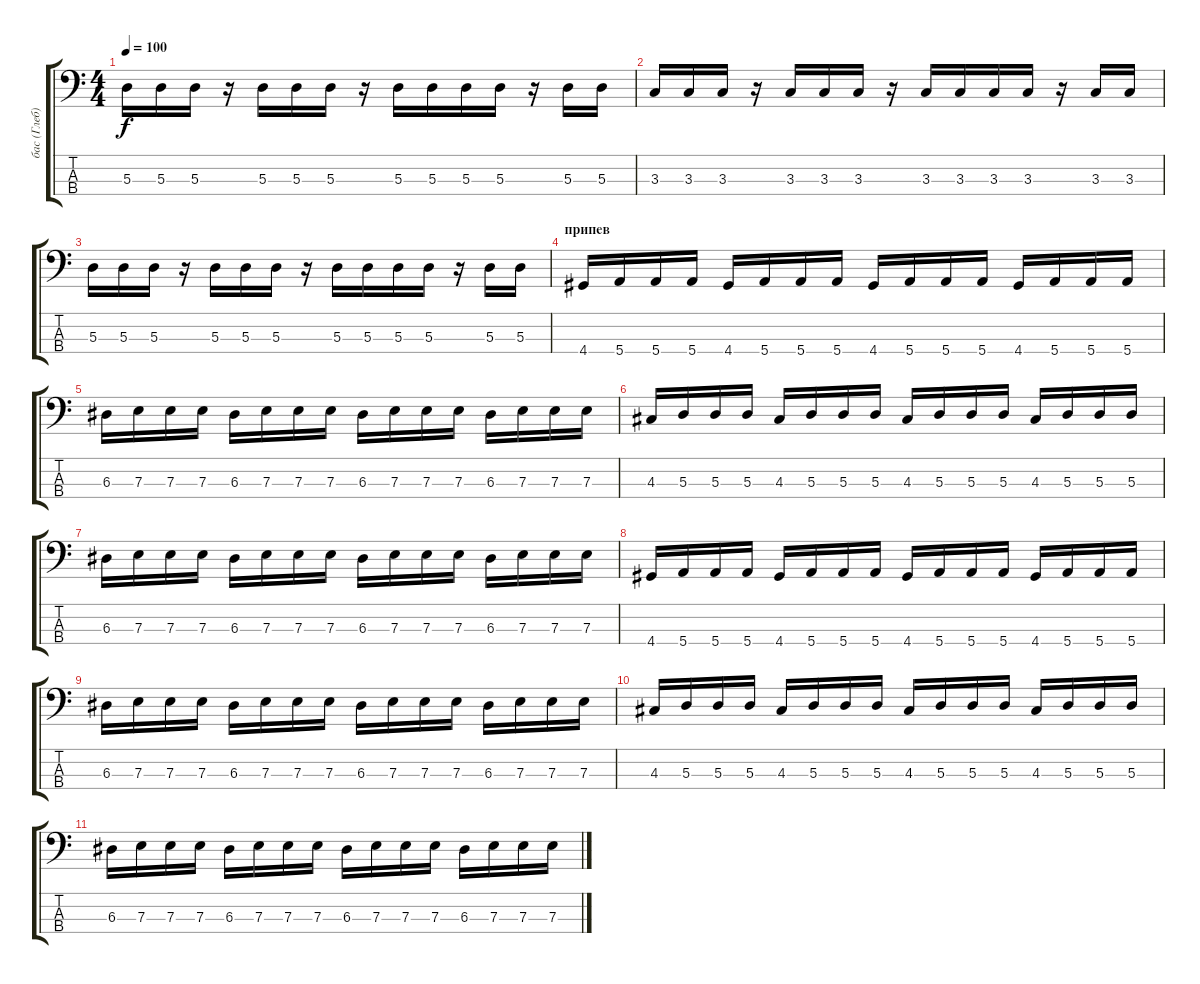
\track ("бас (Глеб)" "бас (Глеб)") {instrument electricbasspick}
\staff {score tabs}
\tuning (G2 D2 A1 E1) {hide}
\ts (4 4)
\tempo 100
\clef f4
\ks c
5.3.16{dy f} 5.3.16 5.3.16 r.16 5.3.16 5.3.16 5.3.16 r.16 5.3.16 5.3.16 5.3.16 5.3.16 r.16 5.3.16 5.3.16 |
3.3.16 3.3.16 3.3.16 r.16 3.3.16 3.3.16 3.3.16 r.16 3.3.16 3.3.16 3.3.16 3.3.16 r.16 3.3.16 3.3.16 |
5.3.16 5.3.16 5.3.16 r.16 5.3.16 5.3.16 5.3.16 r.16 5.3.16 5.3.16 5.3.16 5.3.16 r.16 5.3.16 5.3.16 |
\section ("" "припев")
4.4.16 5.4.16 5.4.16 5.4.16 4.4.16 5.4.16 5.4.16 5.4.16 4.4.16 5.4.16 5.4.16 5.4.16 4.4.16 5.4.16 5.4.16 5.4.16 |
6.3.16 7.3.16 7.3.16 7.3.16 6.3.16 7.3.16 7.3.16 7.3.16 6.3.16 7.3.16 7.3.16 7.3.16 6.3.16 7.3.16 7.3.16 7.3.16 |
4.3.16 5.3.16 5.3.16 5.3.16 4.3.16 5.3.16 5.3.16 5.3.16 4.3.16 5.3.16 5.3.16 5.3.16 4.3.16 5.3.16 5.3.16 5.3.16 |
6.3.16 7.3.16 7.3.16 7.3.16 6.3.16 7.3.16 7.3.16 7.3.16 6.3.16 7.3.16 7.3.16 7.3.16 6.3.16 7.3.16 7.3.16 7.3.16 |
4.4.16 5.4.16 5.4.16 5.4.16 4.4.16 5.4.16 5.4.16 5.4.16 4.4.16 5.4.16 5.4.16 5.4.16 4.4.16 5.4.16 5.4.16 5.4.16 |
6.3.16 7.3.16 7.3.16 7.3.16 6.3.16 7.3.16 7.3.16 7.3.16 6.3.16 7.3.16 7.3.16 7.3.16 6.3.16 7.3.16 7.3.16 7.3.16 |
4.3.16 5.3.16 5.3.16 5.3.16 4.3.16 5.3.16 5.3.16 5.3.16 4.3.16 5.3.16 5.3.16 5.3.16 4.3.16 5.3.16 5.3.16 5.3.16 |
6.3.16 7.3.16 7.3.16 7.3.16 6.3.16 7.3.16 7.3.16 7.3.16 6.3.16 7.3.16 7.3.16 7.3.16 6.3.16 7.3.16 7.3.16 7.3.16
